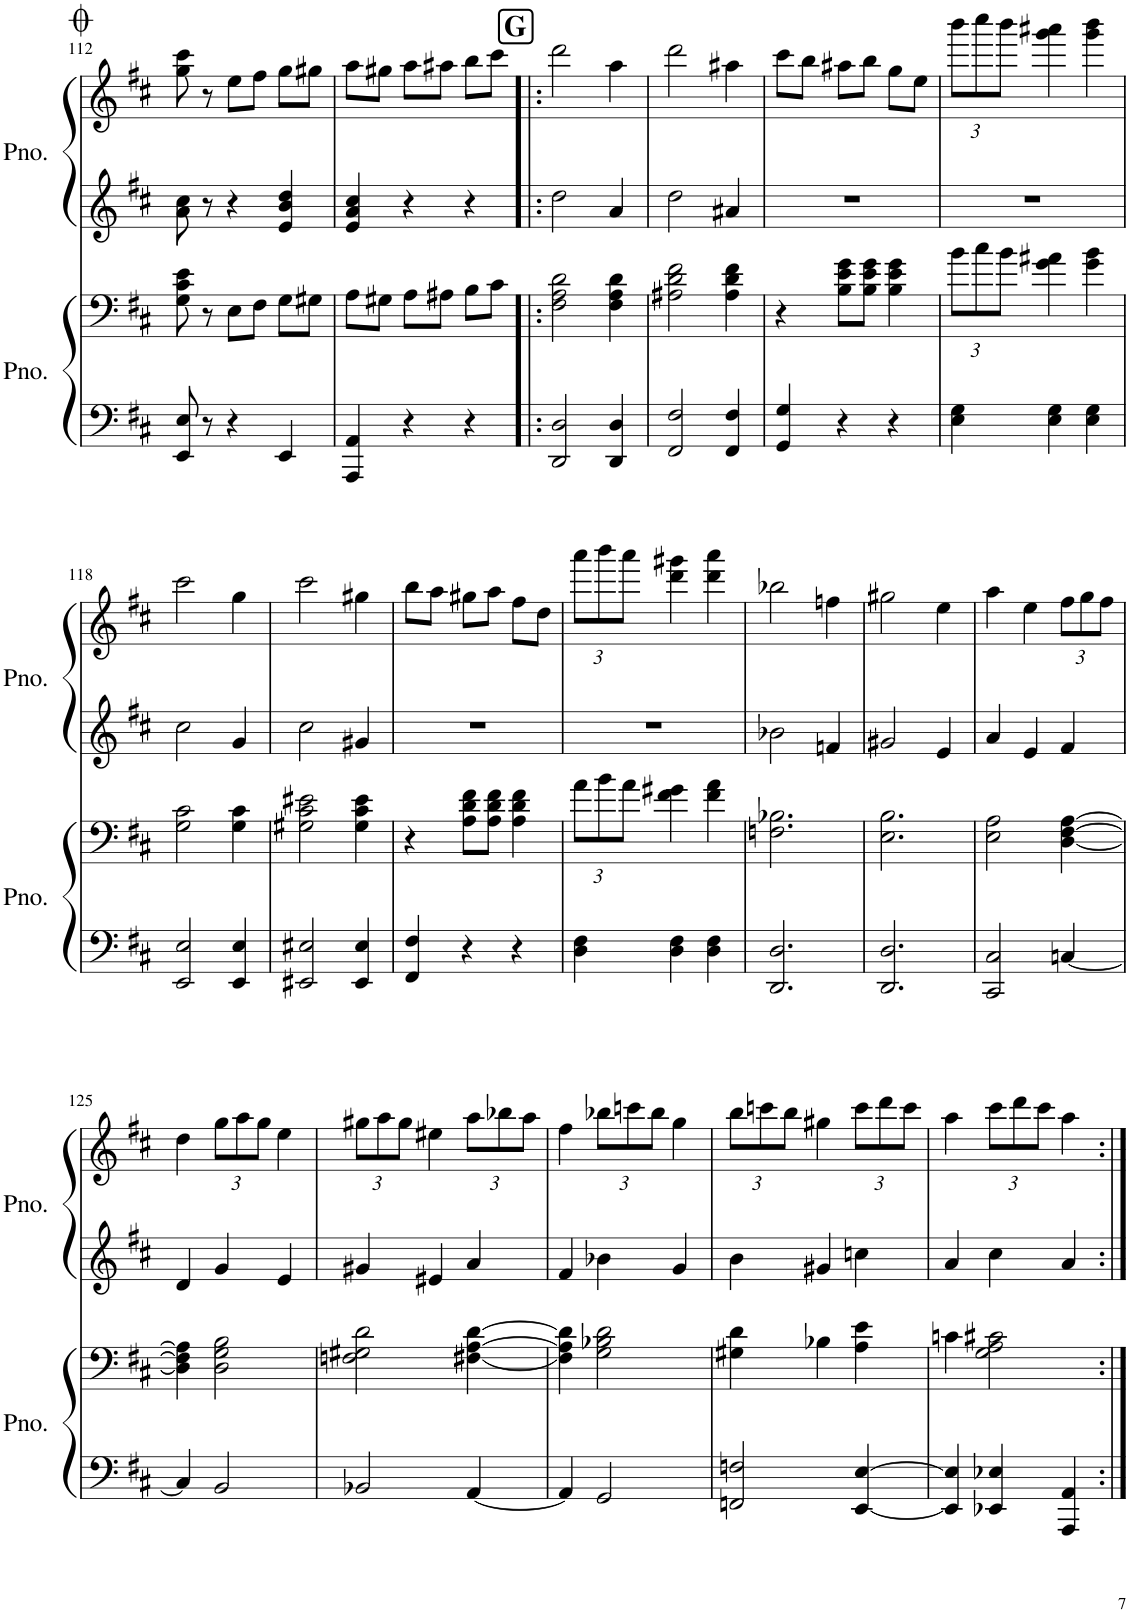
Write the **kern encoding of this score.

**kern	**kern	**kern	**kern
*part2	*part2	*part1	*part1
*staff4	*staff3	*staff2	*staff1
*I"Piano	*	*I"Piano	*
*I'Pno.	*	*I'Pno.	*
!!LO:PB:g=z
*clefF4	*clefF4	*clefG2	*clefG2
*k[f#c#]	*k[f#c#]	*k[f#c#]	*k[f#c#]
*M3/4	*M3/4	*M3/4	*M3/4
=112	=112	=112	=112
8EE/ 8E/	8G\ 8c#\ 8e\	8a\ 8cc#\	8gg\ 8ccc#\
8r	8r	8r	8r
4r	8E\L	4r	8ee\L
.	8F#\J	.	8ff#\J
4EE/	8G\L	4e/ 4b/ 4dd/	8gg\L
.	8G#X\J	.	8gg#X\J
=113	=113	=113	=113
4AAA/ 4AA/	8A\L	4e/ 4a/ 4cc#/	8aa\L
.	8G#X\J	.	8gg#X\J
4r	8A\L	4r	8aa\L
.	8A#X\J	.	8aa#X\J
4r	8B\L	4r	8bb\L
.	8c#\J	.	8ccc#\J
!!LO:REH:place=s1:a:B:cj:fs=14:t=G
=114!|:	=114!|:	=114!|:	=114!|:
2DD/ 2D/	2F#\ 2A\ 2d\	2dd\	2ddd\
4DD/ 4D/	4F#\ 4A\ 4d\	4a/	4aa\
=115	=115	=115	=115
2FF#/ 2F#/	2A#X\ 2d\ 2f#\	2dd\	2ddd\
4FF#/ 4F#/	4A#\ 4d\ 4f#\	4a#X/	4aa#X\
=116	=116	=116	=116
4GG/ 4G/	4r	2.r	8ccc#\L
.	.	.	8bb\J
4r	8B\ 8e\ 8g\L	.	8aa#X\L
.	8B\ 8e\ 8g\J	.	8bb\J
4r	4B\ 4e\ 4g\	.	8gg\L
.	.	.	8ee\J
=117	=117	=117	=117
*	*Xbrackettup	*	*Xbrackettup
4E\ 4G\	12b\L	2.r	12bbb\L
.	12cc#\	.	12cccc#\
.	12b\J	.	12bbb\J
4E\ 4G\	4g\ 4a#X\	.	4ggg\ 4aaa#X\
4E\ 4G\	4g\ 4b\	.	4ggg\ 4bbb\
!!LO:LB:g=z
=118	=118	=118	=118
2EE/ 2E/	2G\ 2c#\	2cc#\	2ccc#\
4EE/ 4E/	4G\ 4c#\	4g/	4gg\
=119	=119	=119	=119
2EE#X/ 2E#X/	2G#X\ 2c#\ 2e#X\	2cc#\	2ccc#\
4EE#/ 4E#/	4G#\ 4c#\ 4e#\	4g#X/	4gg#X\
=120	=120	=120	=120
4FF#/ 4F#/	4r	2.r	8bb\L
.	.	.	8aa\J
4r	8A\ 8d\ 8f#\L	.	8gg#X\L
.	8A\ 8d\ 8f#\J	.	8aa\J
4r	4A\ 4d\ 4f#\	.	8ff#\L
.	.	.	8dd\J
=121	=121	=121	=121
4D\ 4F#\	12a\L	2.r	12aaa\L
.	12b\	.	12bbb\
.	12a\J	.	12aaa\J
4D\ 4F#\	4f#\ 4g#X\	.	4ddd\ 4ggg#X\
4D\ 4F#\	4f#\ 4a\	.	4ddd\ 4aaa\
=122	=122	=122	=122
2.DD/ 2.D/	2.Fn\ 2.B-X\	2b-X\	2bb-X\
.	.	4fn/	4ffn\
=123	=123	=123	=123
2.DD/ 2.D/	2.E\ 2.B\	2g#X/	2gg#X\
.	.	4e/	4ee\
=124	=124	=124	=124
2CC#/ 2C#/	2E\ 2A\	4a/	4aa\
.	.	4e/	4ee\
[4Cn/	[4D\ [4F#\ [4A\	4f#/	12ff#\L
.	.	.	12gg\
.	.	.	12ff#\J
!!LO:LB:g=z
=125	=125	=125	=125
4C/]	4D\] 4F#\] 4A\]	4d/	4dd\
2BB/	2D\ 2G\ 2B\	4g/	12gg\L
.	.	.	12aa\
.	.	.	12gg\J
.	.	4e/	4ee\
=126	=126	=126	=126
2BB-X/	2Fn\ 2G#X\ 2d\	4g#X/	12gg#X\L
.	.	.	12aa\
.	.	.	12gg#\J
.	.	4e#X/	4ee#X\
[4AA/	[4F#X\ [4A\ [4d\	4a/	12aa\L
.	.	.	12bb-X\
.	.	.	12aa\J
=127	=127	=127	=127
4AA/]	4F#\] 4A\] 4d\]	4f#/	4ff#\
2GG/	2G\ 2B-X\ 2d\	4b-X\	12bb-X\L
.	.	.	12cccn\
.	.	.	12bb-\J
.	.	4g/	4gg\
=128	=128	=128	=128
2FFn/ 2Fn/	4G#X\ 4d\	4b\	12bb\L
.	.	.	12cccn\
.	.	.	12bb\J
.	4B-X\	4g#X/	4gg#X\
[4EE/ [4E/	4A\ 4e\	4ccn\	12ccc\L
.	.	.	12ddd\
.	.	.	12ccc\J
=129	=129	=129	=129
4EE/] 4E/]	4cn\	4a/	4aa\
4EE-X/ 4E-X/	2G\ 2A\ 2c#X\	4cc#\	12ccc#\L
.	.	.	12ddd\
.	.	.	12ccc#\J
4AAA/ 4AA/	.	4a/	4aa\
=:|!	=:|!	=:|!	=:|!
*-	*-	*-	*-
